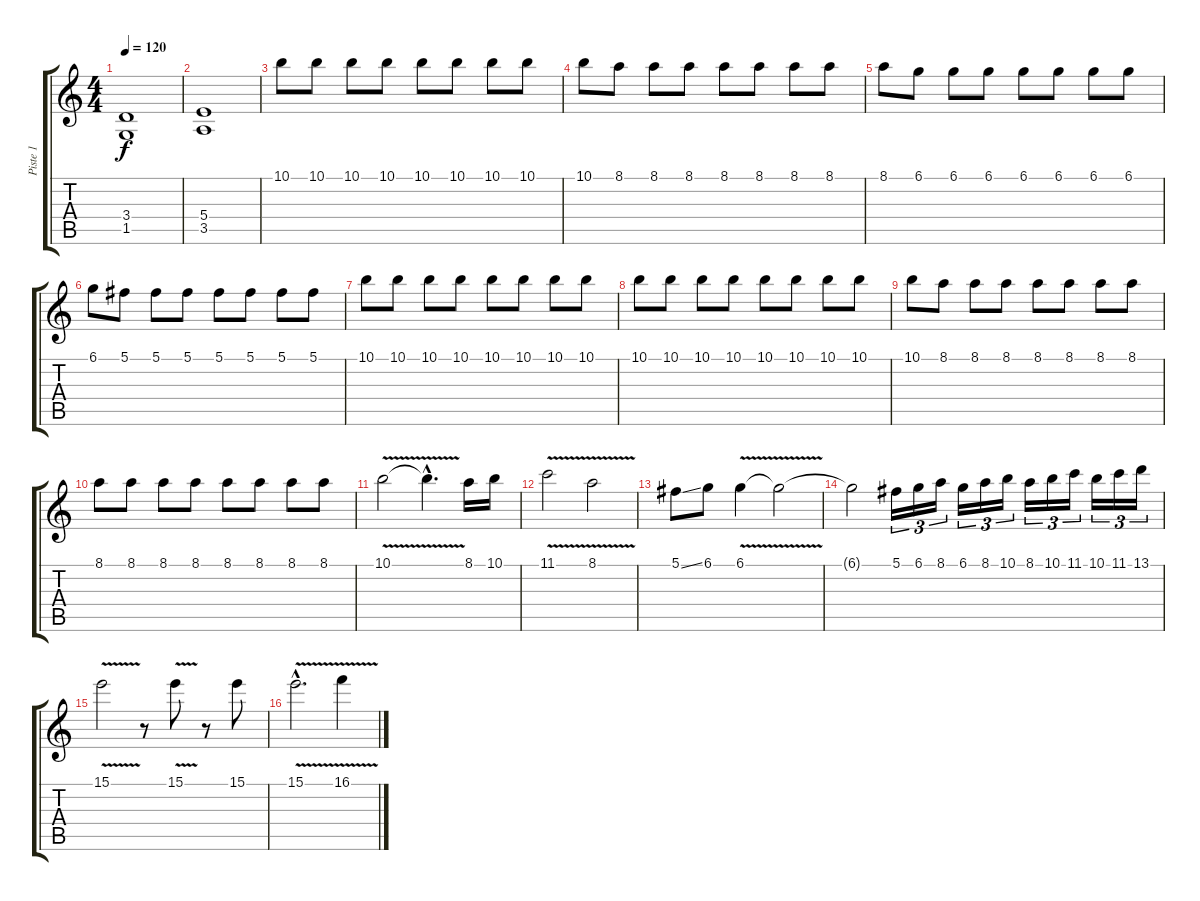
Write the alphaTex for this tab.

\track ("Piste 1" "Piste 1") {instrument overdrivenguitar}
\staff {score tabs}
\tuning (Db4 Ab3 E3 B2 Gb2 Db2) {hide}
\ts (4 4)
\tempo 120
\clef g2
\ks c
(3.4 1.5).1{dy f} |
(5.4 3.5).1 |
10.1.8{volume 9} 10.1.8 10.1.8 10.1.8 10.1.8 10.1.8 10.1.8 10.1.8 |
10.1.8 8.1.8 8.1.8 8.1.8 8.1.8 8.1.8 8.1.8 8.1.8 |
8.1.8 6.1.8 6.1.8 6.1.8 6.1.8 6.1.8 6.1.8 6.1.8 |
6.1.8 5.1.8 5.1.8 5.1.8 5.1.8 5.1.8 5.1.8 5.1.8 |
10.1.8 10.1.8 10.1.8 10.1.8 10.1.8 10.1.8 10.1.8 10.1.8 |
10.1.8 10.1.8 10.1.8 10.1.8 10.1.8 10.1.8 10.1.8 10.1.8 |
10.1.8 8.1.8 8.1.8 8.1.8 8.1.8 8.1.8 8.1.8 8.1.8 |
8.1.8 8.1.8 8.1.8 8.1.8 8.1.8 8.1.8 8.1.8 8.1.8 |
10.1{v}.2{volume 13} 10.1{hac t}.4{d} 8.1.16 10.1.16 |
11.1{v}.2 8.1{v}.2 |
5.1{ss}.8 6.1.8 6.1{v}.4 6.1{t}.2 |
6.1{t}.2 5.1.16{tu (3 2)} 6.1.16{tu (3 2)} 8.1.16{tu (3 2)} 6.1.16{tu (3 2)} 8.1.16{tu (3 2)} 10.1.16{tu (3 2)} 8.1.16{tu (3 2)} 10.1.16{tu (3 2)} 11.1.16{tu (3 2)} 10.1.16{tu (3 2)} 11.1.16{tu (3 2)} 13.1.16{tu (3 2)} |
15.1{v}.2 r.8 15.1{v}.8 r.8 15.1.8 |
15.1{v hac}.2{d} 16.1{v}.4
